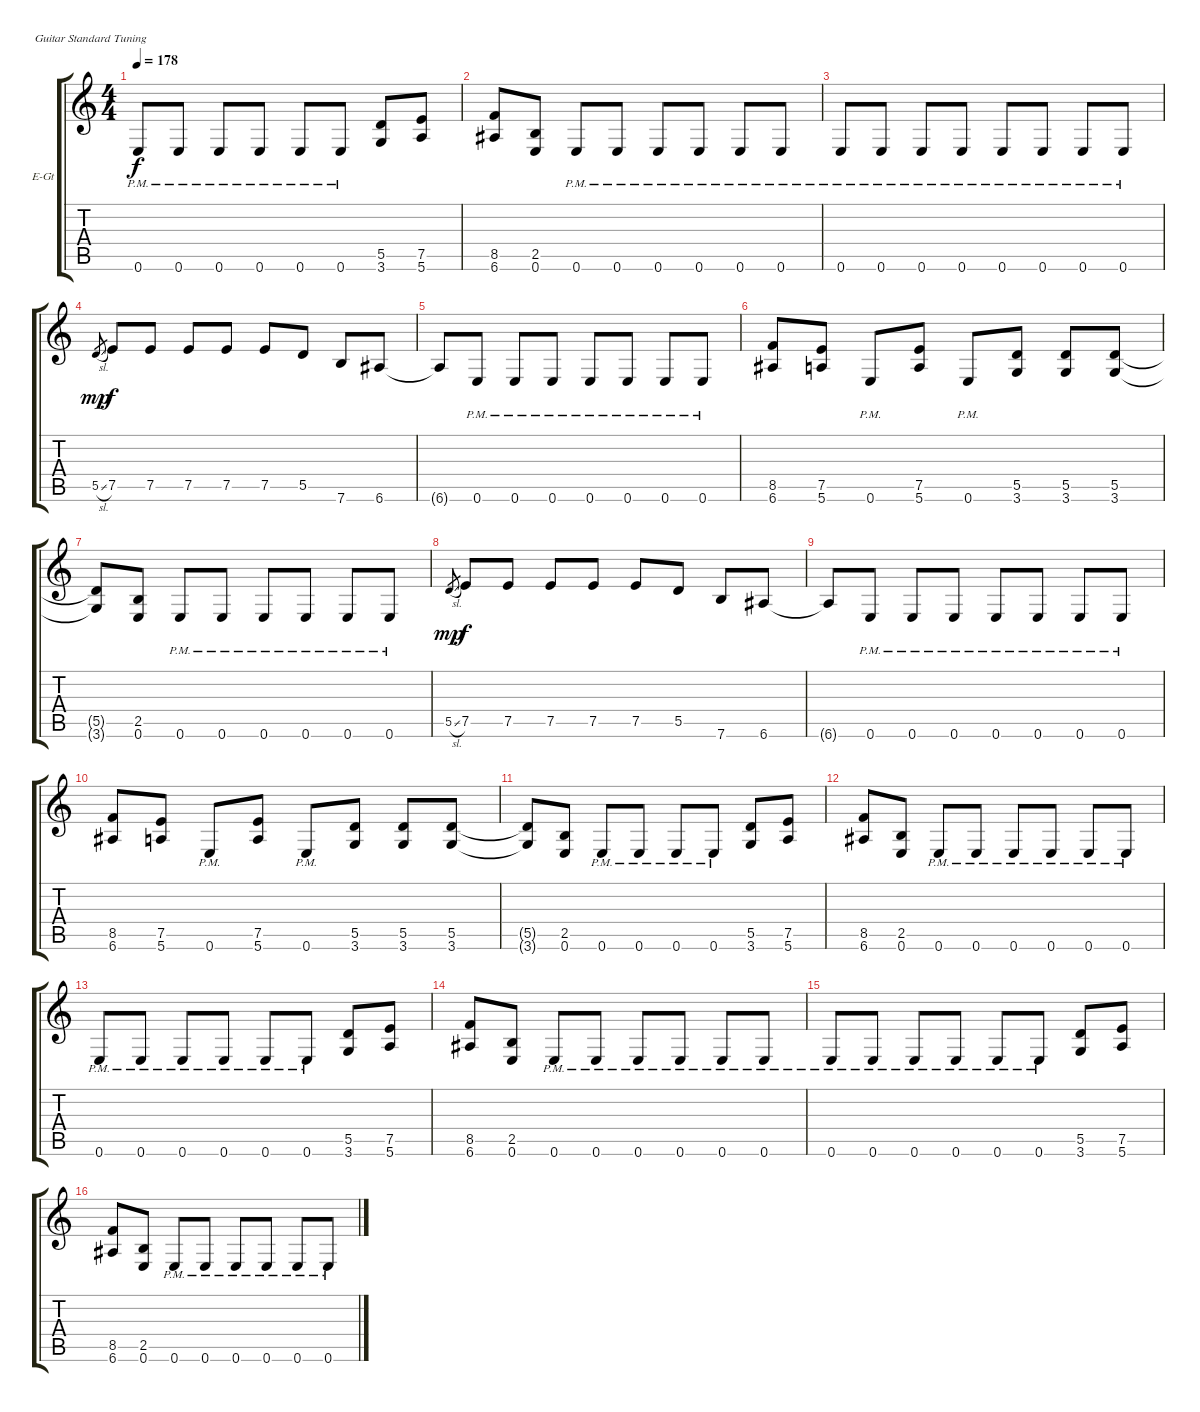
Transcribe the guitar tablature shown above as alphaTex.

\bracketExtendMode groupsimilarinstruments
\firstSystemTrackNameOrientation horizontal
\otherSystemsTrackNameOrientation horizontal
\track ("James Hetfield" "E-Gt") {instrument distortionguitar}
\staff {score tabs}
\tuning (E4 B3 G3 D3 A2 E2)
\ts (4 4)
\tempo 178
\clef g2
\ks c
0.6{pm}.8{dy f} 0.6{pm}.8 0.6{pm}.8 0.6{pm}.8 0.6{pm}.8 0.6{pm}.8 (5.5 3.6).8 (7.5 5.6).8 |
(8.5 6.6).8 (2.5 0.6).8 0.6{pm}.8 0.6{pm}.8 0.6{pm}.8 0.6{pm}.8 0.6{pm}.8 0.6{pm}.8 |
0.6{pm}.8 0.6{pm}.8 0.6{pm}.8 0.6{pm}.8 0.6{pm}.8 0.6{pm}.8 0.6{pm}.8 0.6{pm}.8 |
5.5{sl}.8{gr dy mp} 7.5.8{dy f} 7.5.8 7.5.8 7.5.8 7.5.8 5.5.8 7.6.8 6.6.8 |
6.6{t}.8 0.6{pm}.8 0.6{pm}.8 0.6{pm}.8 0.6{pm}.8 0.6{pm}.8 0.6{pm}.8 0.6{pm}.8 |
(8.5 6.6).8 (7.5 5.6).8 0.6{pm}.8 (7.5 5.6).8 0.6{pm}.8 (5.5 3.6).8 (5.5 3.6).8 (5.5 3.6).8 |
(5.5{t} 3.6{t}).8 (2.5 0.6).8 0.6{pm}.8 0.6{pm}.8 0.6{pm}.8 0.6{pm}.8 0.6{pm}.8 0.6{pm}.8 |
5.5{sl}.8{gr dy mp} 7.5.8{dy f} 7.5.8 7.5.8 7.5.8 7.5.8 5.5.8 7.6.8 6.6.8 |
6.6{t}.8 0.6{pm}.8 0.6{pm}.8 0.6{pm}.8 0.6{pm}.8 0.6{pm}.8 0.6{pm}.8 0.6{pm}.8 |
(8.5 6.6).8 (7.5 5.6).8 0.6{pm}.8 (7.5 5.6).8 0.6{pm}.8 (5.5 3.6).8 (5.5 3.6).8 (5.5 3.6).8 |
(5.5{t} 3.6{t}).8 (2.5 0.6).8 0.6{pm}.8 0.6{pm}.8 0.6{pm}.8 0.6{pm}.8 (5.5 3.6).8 (7.5 5.6).8 |
(8.5 6.6).8 (2.5 0.6).8 0.6{pm}.8 0.6{pm}.8 0.6{pm}.8 0.6{pm}.8 0.6{pm}.8 0.6{pm}.8 |
0.6{pm}.8 0.6{pm}.8 0.6{pm}.8 0.6{pm}.8 0.6{pm}.8 0.6{pm}.8 (5.5 3.6).8 (7.5 5.6).8 |
(8.5 6.6).8 (2.5 0.6).8 0.6{pm}.8 0.6{pm}.8 0.6{pm}.8 0.6{pm}.8 0.6{pm}.8 0.6{pm}.8 |
0.6{pm}.8 0.6{pm}.8 0.6{pm}.8 0.6{pm}.8 0.6{pm}.8 0.6{pm}.8 (5.5 3.6).8 (7.5 5.6).8 |
(8.5 6.6).8 (2.5 0.6).8 0.6{pm}.8 0.6{pm}.8 0.6{pm}.8 0.6{pm}.8 0.6{pm}.8 0.6{pm}.8
